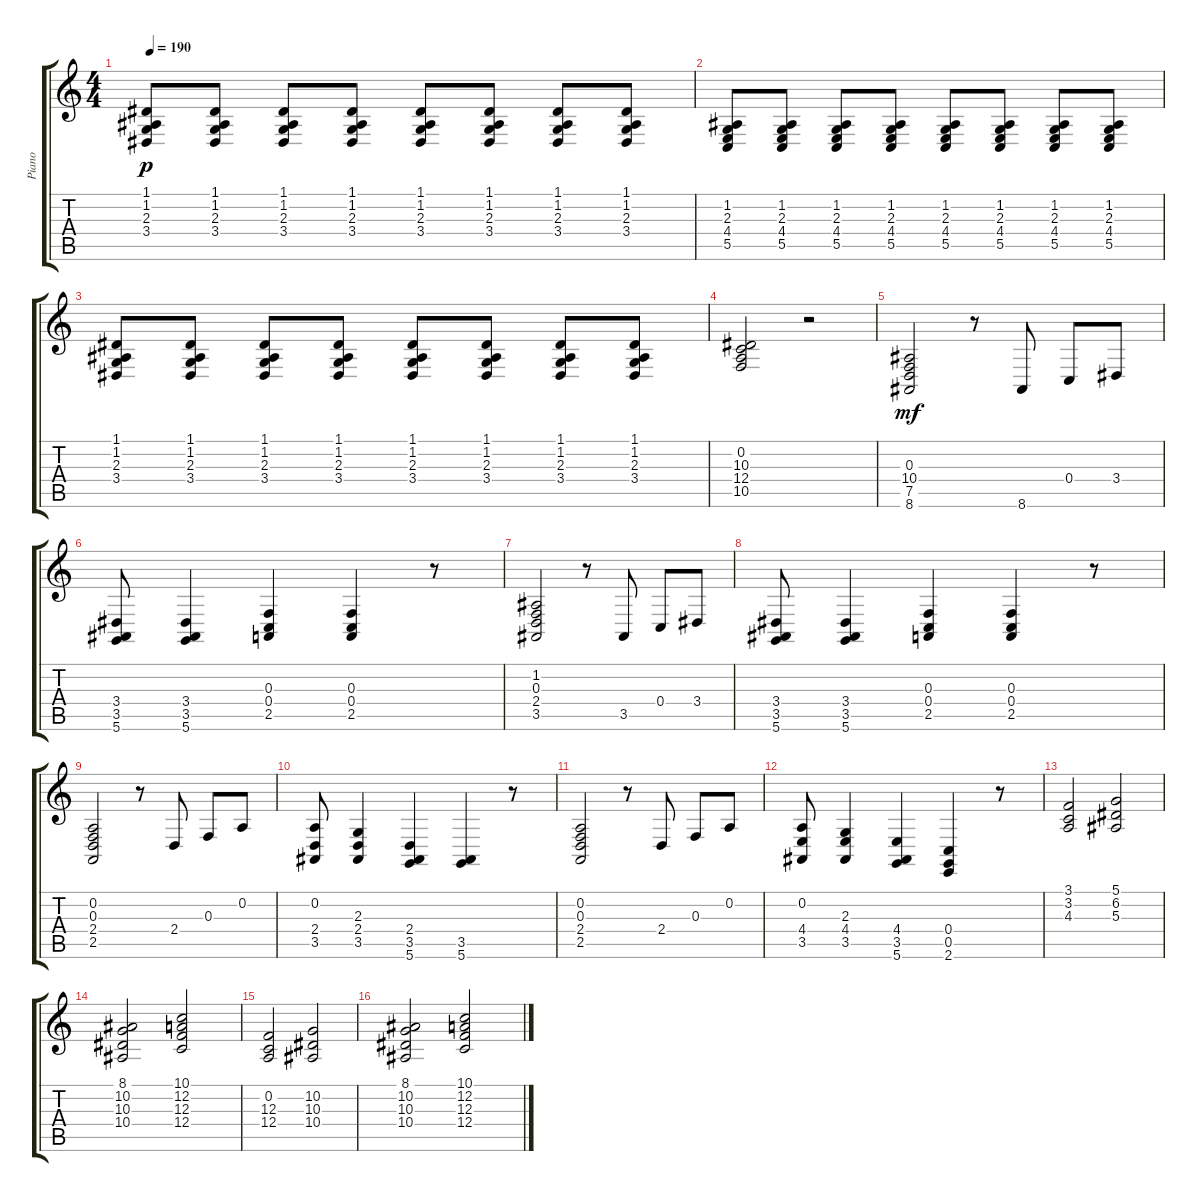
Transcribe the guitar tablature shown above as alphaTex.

\track ("Piano" "Piano") {instrument brightacousticpiano}
\staff {score tabs}
\tuning (D4 A3 F3 C3 G2 D2) {hide}
\ts (4 4)
\tempo 190
\clef g2
\ks c
(1.1 1.2 2.3 3.4).8{dy p} (1.1 1.2 2.3 3.4).8 (1.1 1.2 2.3 3.4).8 (1.1 1.2 2.3 3.4).8 (1.1 1.2 2.3 3.4).8 (1.1 1.2 2.3 3.4).8 (1.1 1.2 2.3 3.4).8 (1.1 1.2 2.3 3.4).8 |
(1.2 2.3 4.4 5.5).8 (1.2 2.3 4.4 5.5).8 (1.2 2.3 4.4 5.5).8 (1.2 2.3 4.4 5.5).8 (1.2 2.3 4.4 5.5).8 (1.2 2.3 4.4 5.5).8 (1.2 2.3 4.4 5.5).8 (1.2 2.3 4.4 5.5).8 |
(1.1 1.2 2.3 3.4).8 (1.1 1.2 2.3 3.4).8 (1.1 1.2 2.3 3.4).8 (1.1 1.2 2.3 3.4).8 (1.1 1.2 2.3 3.4).8 (1.1 1.2 2.3 3.4).8 (1.1 1.2 2.3 3.4).8 (1.1 1.2 2.3 3.4).8 |
(0.2 10.3 12.4 10.5).2 r.2 |
(0.3 10.4 7.5 8.6).2{dy mf} r.8 8.6.8 0.4.8 3.4.8 |
(3.4 3.5 5.6).8 (3.4 3.5 5.6).4 (0.3 0.4 2.5).4 (0.3 0.4 2.5).4 r.8 |
(1.2 0.3 2.4 3.5).2 r.8 3.5.8 0.4.8 3.4.8 |
(3.4 3.5 5.6).8 (3.4 3.5 5.6).4 (0.3 0.4 2.5).4 (0.3 0.4 2.5).4 r.8 |
(0.2 0.3 2.4 2.5).2 r.8 2.4.8 0.3.8 0.2.8 |
(0.2 2.4 3.5).8 (2.3 2.4 3.5).4 (2.4 3.5 5.6).4 (3.5 5.6).4 r.8 |
(0.2 0.3 2.4 2.5).2 r.8 2.4.8 0.3.8 0.2.8 |
(0.2 4.4 3.5).8 (2.3 4.4 3.5).4 (4.4 3.5 5.6).4 (0.4 0.5 2.6).4 r.8 |
(3.1 3.2 4.3).2 (5.1 6.2 5.3).2 |
(8.1 10.2 10.3 10.4).2 (10.1 12.2 12.3 12.4).2 |
(0.2 12.3 12.4).2 (10.2 10.3 10.4).2 |
(8.1 10.2 10.3 10.4).2 (10.1 12.2 12.3 12.4).2
